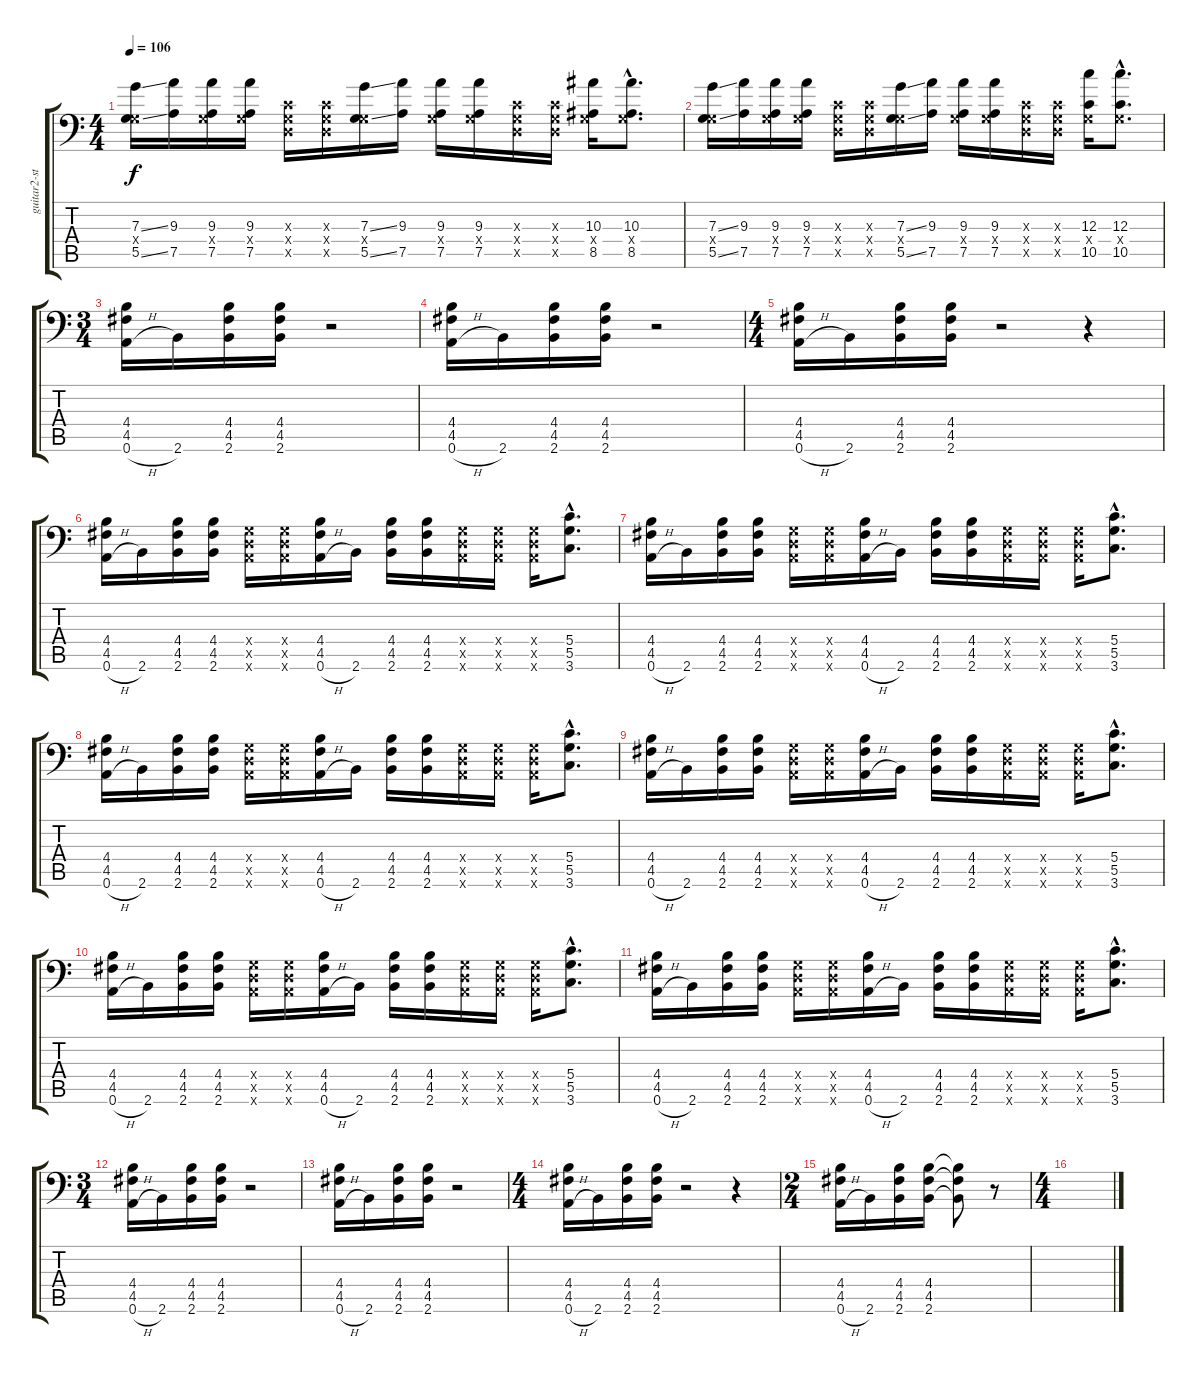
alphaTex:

\track ("guitar2-stephen richards" "guitar2-st") {instrument overdrivenguitar}
\staff {score tabs}
\tuning (A3 E3 C3 G2 D2 A1) {hide}
\ts (4 4)
\tempo 106
\clef f4
\ks c
(7.3{ss} 0.4{x} 5.5{ss}).16{dy f instrument overdrivenguitar} (9.3 7.5).16 (9.3 0.4{x} 7.5).16 (9.3 0.4{x} 7.5).16 (0.3{x} 0.4{x} 0.5{x}).16 (0.3{x} 0.4{x} 0.5{x}).16 (7.3{ss} 0.4{x} 5.5{ss}).16 (9.3 7.5).16 (9.3 0.4{x} 7.5).16 (9.3 0.4{x} 7.5).16 (0.3{x} 0.4{x} 0.5{x}).16 (0.3{x} 0.4{x} 0.5{x}).16 (10.3 0.4{x} 8.5).16 (10.3{hac} 0.4{hac x} 8.5{hac}).8{d} |
(7.3{ss} 0.4{x} 5.5{ss}).16{instrument overdrivenguitar} (9.3 7.5).16 (9.3 0.4{x} 7.5).16 (9.3 0.4{x} 7.5).16 (0.3{x} 0.4{x} 0.5{x}).16 (0.3{x} 0.4{x} 0.5{x}).16 (7.3{ss} 0.4{x} 5.5{ss}).16 (9.3 7.5).16 (9.3 0.4{x} 7.5).16 (9.3 0.4{x} 7.5).16 (0.3{x} 0.4{x} 0.5{x}).16 (0.3{x} 0.4{x} 0.5{x}).16 (12.3 0.4{x} 10.5).16 (12.3{hac} 0.4{hac x} 10.5{hac}).8{d} |
\ts (3 4)
(4.4 4.5 0.6{h}).16 2.6.16 (4.4 4.5 2.6).16 (4.4 4.5 2.6).16 r.2 |
(4.4 4.5 0.6{h}).16 2.6.16 (4.4 4.5 2.6).16 (4.4 4.5 2.6).16 r.2 |
\ts (4 4)
(4.4 4.5 0.6{h}).16 2.6.16 (4.4 4.5 2.6).16 (4.4 4.5 2.6).16 r.2 r.4 |
(4.4 4.5 0.6{h}).16 2.6.16 (4.4 4.5 2.6).16 (4.4 4.5 2.6).16 (0.4{x} 0.5{x} 0.6{x}).16 (0.4{x} 0.5{x} 0.6{x}).16 (4.4 4.5 0.6{h}).16 2.6.16 (4.4 4.5 2.6).16 (4.4 4.5 2.6).16 (0.4{x} 0.5{x} 0.6{x}).16 (0.4{x} 0.5{x} 0.6{x}).16 (0.4{x} 0.5{x} 0.6{x}).16 (5.4{hac} 5.5{hac} 3.6{hac}).8{d} |
(4.4 4.5 0.6{h}).16 2.6.16 (4.4 4.5 2.6).16 (4.4 4.5 2.6).16 (0.4{x} 0.5{x} 0.6{x}).16 (0.4{x} 0.5{x} 0.6{x}).16 (4.4 4.5 0.6{h}).16 2.6.16 (4.4 4.5 2.6).16 (4.4 4.5 2.6).16 (0.4{x} 0.5{x} 0.6{x}).16 (0.4{x} 0.5{x} 0.6{x}).16 (0.4{x} 0.5{x} 0.6{x}).16 (5.4{hac} 5.5{hac} 3.6{hac}).8{d} |
(4.4 4.5 0.6{h}).16 2.6.16 (4.4 4.5 2.6).16 (4.4 4.5 2.6).16 (0.4{x} 0.5{x} 0.6{x}).16 (0.4{x} 0.5{x} 0.6{x}).16 (4.4 4.5 0.6{h}).16 2.6.16 (4.4 4.5 2.6).16 (4.4 4.5 2.6).16 (0.4{x} 0.5{x} 0.6{x}).16 (0.4{x} 0.5{x} 0.6{x}).16 (0.4{x} 0.5{x} 0.6{x}).16 (5.4{hac} 5.5{hac} 3.6{hac}).8{d} |
(4.4 4.5 0.6{h}).16 2.6.16 (4.4 4.5 2.6).16 (4.4 4.5 2.6).16 (0.4{x} 0.5{x} 0.6{x}).16 (0.4{x} 0.5{x} 0.6{x}).16 (4.4 4.5 0.6{h}).16 2.6.16 (4.4 4.5 2.6).16 (4.4 4.5 2.6).16 (0.4{x} 0.5{x} 0.6{x}).16 (0.4{x} 0.5{x} 0.6{x}).16 (0.4{x} 0.5{x} 0.6{x}).16 (5.4{hac} 5.5{hac} 3.6{hac}).8{d} |
(4.4 4.5 0.6{h}).16 2.6.16 (4.4 4.5 2.6).16 (4.4 4.5 2.6).16 (0.4{x} 0.5{x} 0.6{x}).16 (0.4{x} 0.5{x} 0.6{x}).16 (4.4 4.5 0.6{h}).16 2.6.16 (4.4 4.5 2.6).16 (4.4 4.5 2.6).16 (0.4{x} 0.5{x} 0.6{x}).16 (0.4{x} 0.5{x} 0.6{x}).16 (0.4{x} 0.5{x} 0.6{x}).16 (5.4{hac} 5.5{hac} 3.6{hac}).8{d} |
(4.4 4.5 0.6{h}).16 2.6.16 (4.4 4.5 2.6).16 (4.4 4.5 2.6).16 (0.4{x} 0.5{x} 0.6{x}).16 (0.4{x} 0.5{x} 0.6{x}).16 (4.4 4.5 0.6{h}).16 2.6.16 (4.4 4.5 2.6).16 (4.4 4.5 2.6).16 (0.4{x} 0.5{x} 0.6{x}).16 (0.4{x} 0.5{x} 0.6{x}).16 (0.4{x} 0.5{x} 0.6{x}).16 (5.4{hac} 5.5{hac} 3.6{hac}).8{d} |
\ts (3 4)
(4.4 4.5 0.6{h}).16 2.6.16 (4.4 4.5 2.6).16 (4.4 4.5 2.6).16 r.2 |
(4.4 4.5 0.6{h}).16 2.6.16 (4.4 4.5 2.6).16 (4.4 4.5 2.6).16 r.2 |
\ts (4 4)
(4.4 4.5 0.6{h}).16 2.6.16 (4.4 4.5 2.6).16 (4.4 4.5 2.6).16 r.2 r.4 |
\ts (2 4)
(4.4 4.5 0.6{h}).16 2.6.16 (4.4 4.5 2.6).16 (4.4 4.5 2.6).16 (4.4{t} 4.5{t} 2.6{t}).8 r.8 |
\ts (4 4)
